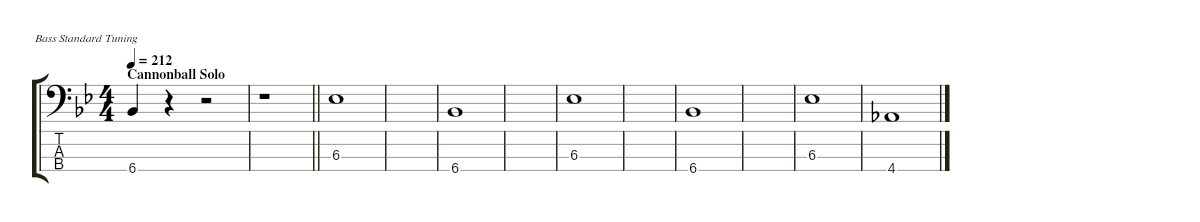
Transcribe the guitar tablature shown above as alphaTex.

\defaultSystemsLayout 4
\hideDynamics
\bracketExtendMode groupsimilarinstruments
\singleTrackTrackNamePolicy hidden
\multiTrackTrackNamePolicy allsystems
\firstSystemTrackNameMode fullname
\otherSystemsTrackNameMode fullname
\firstSystemTrackNameOrientation horizontal
\otherSystemsTrackNameOrientation horizontal
\defaultBarNumberDisplay Hide
\track ("bass" "A-Bass") {instrument acousticbass}
\staff {score tabs}
\tuning (G2 D2 A1 E1)
\ts (4 4)
\section ("" "Cannonball Solo")
\tempo 212
\clef f4
\ks bb
6.4.4{dy mf} r.4 r.2 |
\barLineRight lightlight
r.1 |
6.3.1 |
|
6.4.1 |
|
6.3.1 |
|
6.4.1 |
|
6.3.1 |
4.4.1
